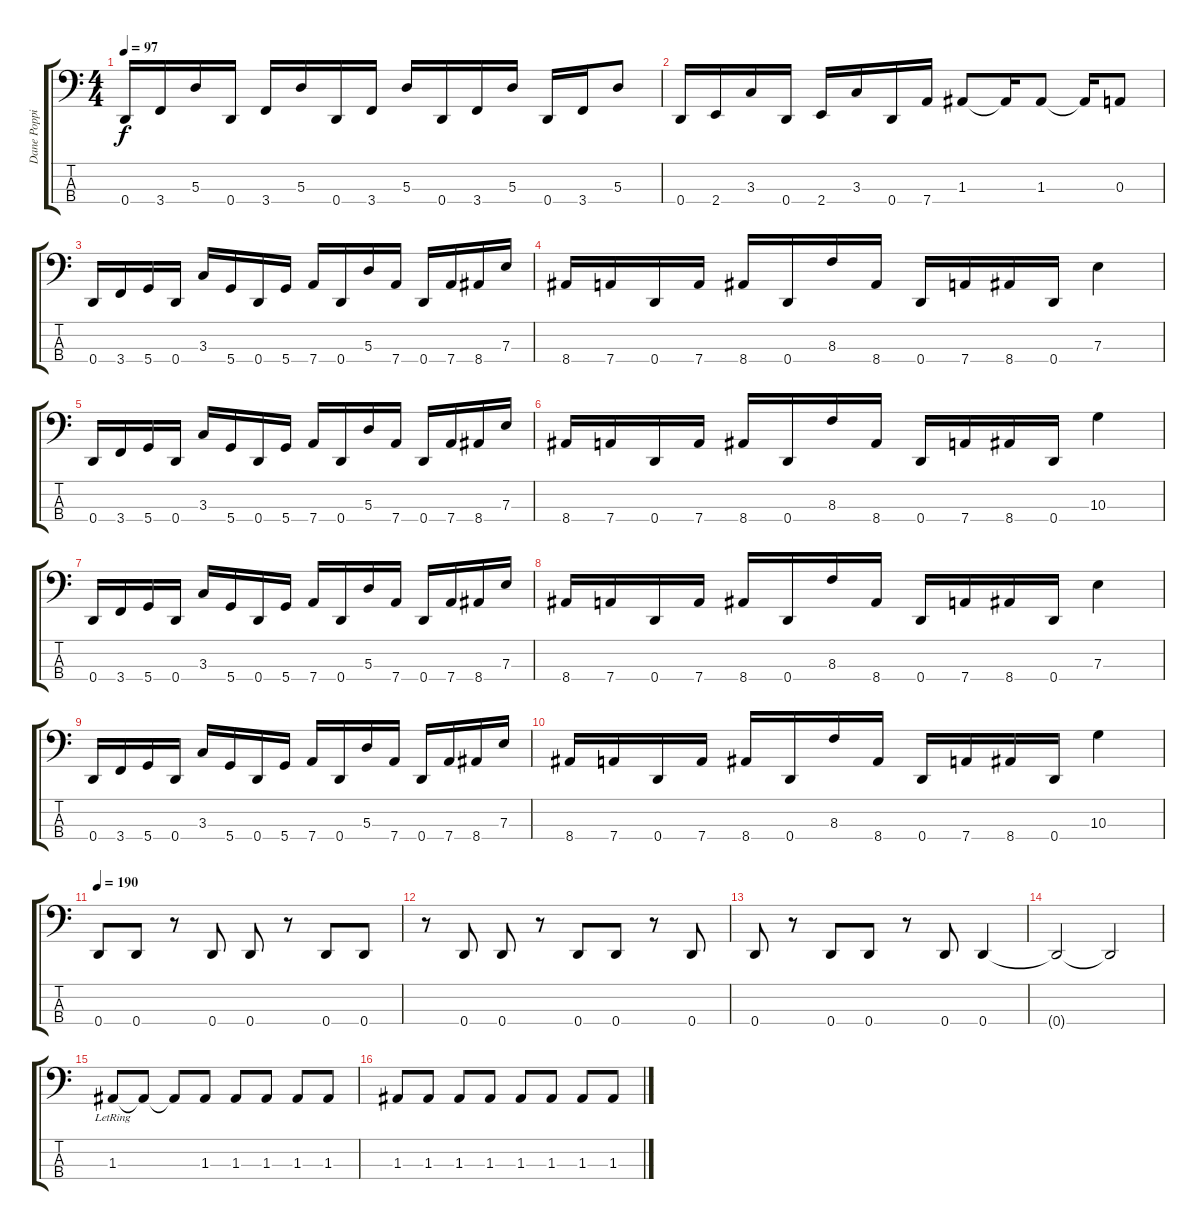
\track ("Dane Poppin" "Dane Poppi") {instrument electricbassfinger}
\staff {score tabs}
\tuning (G2 D2 A1 D1) {hide}
\ts (4 4)
\tempo 97
\clef f4
\ks c
0.4.16{dy f} 3.4.16 5.3.16 0.4.16 3.4.16 5.3.16 0.4.16 3.4.16 5.3.16 0.4.16 3.4.16 5.3.16 0.4.16 3.4.16 5.3.8 |
0.4.16 2.4.16 3.3.16 0.4.16 2.4.16 3.3.16 0.4.16 7.4.16 1.3.8 1.3{t}.16 1.3.8 1.3{t}.16 0.3.8 |
0.4.16 3.4.16 5.4.16 0.4.16 3.3.16 5.4.16 0.4.16 5.4.16 7.4.16 0.4.16 5.3.16 7.4.16 0.4.16 7.4.16 8.4.16 7.3.16 |
8.4.16 7.4.16 0.4.16 7.4.16 8.4.16 0.4.16 8.3.16 8.4.16 0.4.16 7.4.16 8.4.16 0.4.16 7.3.4 |
0.4.16 3.4.16 5.4.16 0.4.16 3.3.16 5.4.16 0.4.16 5.4.16 7.4.16 0.4.16 5.3.16 7.4.16 0.4.16 7.4.16 8.4.16 7.3.16 |
8.4.16 7.4.16 0.4.16 7.4.16 8.4.16 0.4.16 8.3.16 8.4.16 0.4.16 7.4.16 8.4.16 0.4.16 10.3.4 |
0.4.16 3.4.16 5.4.16 0.4.16 3.3.16 5.4.16 0.4.16 5.4.16 7.4.16 0.4.16 5.3.16 7.4.16 0.4.16 7.4.16 8.4.16 7.3.16 |
8.4.16 7.4.16 0.4.16 7.4.16 8.4.16 0.4.16 8.3.16 8.4.16 0.4.16 7.4.16 8.4.16 0.4.16 7.3.4 |
0.4.16 3.4.16 5.4.16 0.4.16 3.3.16 5.4.16 0.4.16 5.4.16 7.4.16 0.4.16 5.3.16 7.4.16 0.4.16 7.4.16 8.4.16 7.3.16 |
8.4.16 7.4.16 0.4.16 7.4.16 8.4.16 0.4.16 8.3.16 8.4.16 0.4.16 7.4.16 8.4.16 0.4.16 10.3.4 |
\tempo 190
0.4.8 0.4.8 r.8 0.4.8 0.4.8 r.8 0.4.8 0.4.8 |
r.8 0.4.8 0.4.8 r.8 0.4.8 0.4.8 r.8 0.4.8 |
0.4.8 r.8 0.4.8 0.4.8 r.8 0.4.8 0.4.4 |
0.4{t}.2 0.4{t}.2 |
1.3{lr}.8 1.3{t}.8 1.3{t}.8 1.3.8 1.3.8 1.3.8 1.3.8 1.3.8 |
1.3.8 1.3.8 1.3.8 1.3.8 1.3.8 1.3.8 1.3.8 1.3.8
